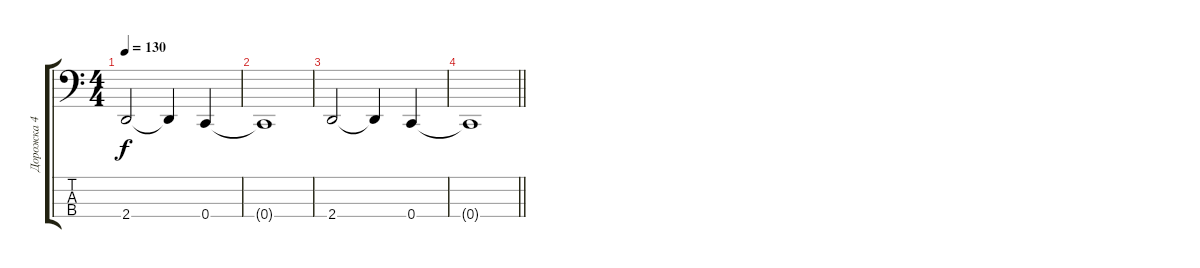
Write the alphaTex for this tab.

\track ("Дорожка 4" "Дорожка 4") {instrument slapbass1}
\staff {score tabs}
\tuning (F2 C2 G1 C1) {hide}
\ts (4 4)
\tempo 130
\clef f4
\ks c
2.4.2{dy f} 2.4{t}.4 0.4.4 |
0.4{t}.1 |
2.4.2 2.4{t}.4 0.4.4 |
\barLineRight lightlight
0.4{t}.1
